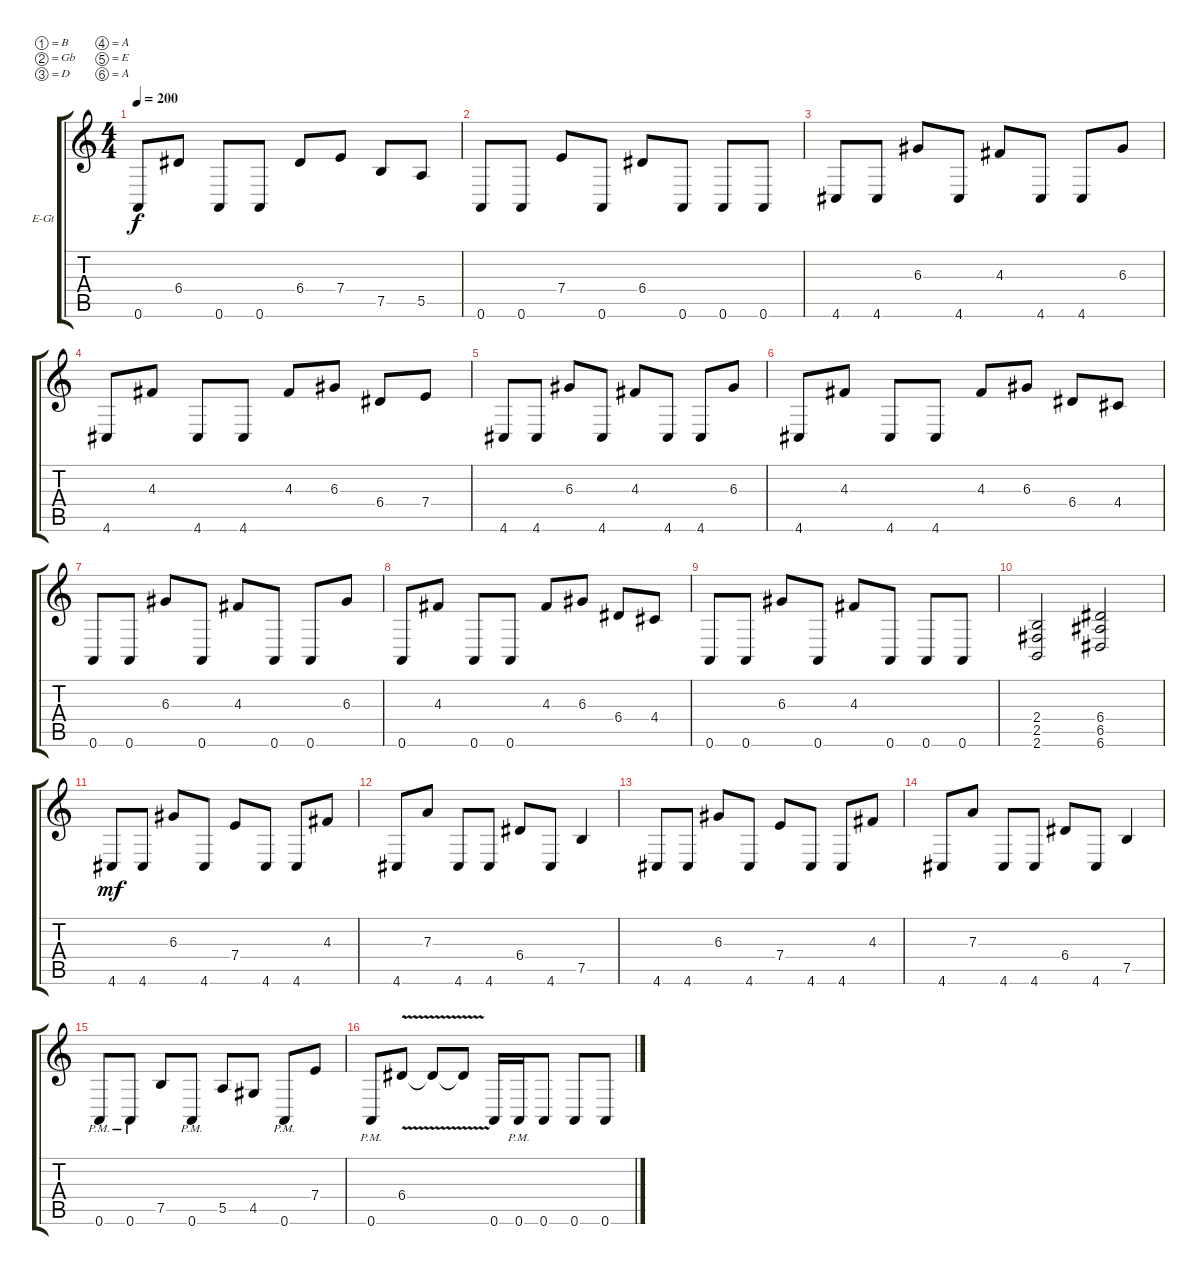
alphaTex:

\bracketExtendMode groupsimilarinstruments
\firstSystemTrackNameOrientation horizontal
\otherSystemsTrackNameOrientation horizontal
\track ("Nevan Motherfucker" "E-Gt") {instrument distortionguitar}
\staff {score tabs}
\tuning (B3 Gb3 D3 A2 E2 A1)
\ts (4 4)
\tempo 200
\clef g2
\ks c
0.6.8{dy f} 6.4.8 0.6.8 0.6.8 6.4.8 7.4.8 7.5.8 5.5.8 |
0.6.8 0.6.8 7.4.8 0.6.8 6.4.8 0.6.8 0.6.8 0.6.8 |
4.6.8 4.6.8 6.3.8 4.6.8 4.3.8 4.6.8 4.6.8 6.3.8 |
4.6.8 4.3.8 4.6.8 4.6.8 4.3.8 6.3.8 6.4.8 7.4.8 |
4.6.8 4.6.8 6.3.8 4.6.8 4.3.8 4.6.8 4.6.8 6.3.8 |
4.6.8 4.3.8 4.6.8 4.6.8 4.3.8 6.3.8 6.4.8 4.4.8 |
0.6.8 0.6.8 6.3.8 0.6.8 4.3.8 0.6.8 0.6.8 6.3.8 |
0.6.8 4.3.8 0.6.8 0.6.8 4.3.8 6.3.8 6.4.8 4.4.8 |
0.6.8 0.6.8 6.3.8 0.6.8 4.3.8 0.6.8 0.6.8 0.6.8 |
(2.4 2.5 2.6).2 (6.4 6.5 6.6).2 |
4.6.8{dy mf} 4.6.8 6.3.8 4.6.8 7.4.8 4.6.8 4.6.8 4.3.8 |
4.6.8 7.3.8 4.6.8 4.6.8 6.4.8 4.6.8 7.5.4 |
4.6.8 4.6.8 6.3.8 4.6.8 7.4.8 4.6.8 4.6.8 4.3.8 |
4.6.8 7.3.8 4.6.8 4.6.8 6.4.8 4.6.8 7.5.4 |
0.6{pm}.8 0.6{pm}.8 7.5.8 0.6{pm}.8 5.5.8 4.5.8 0.6{pm}.8 7.4.8 |
0.6{pm}.8 6.4{v}.8 6.4{v t}.8 6.4{v t}.8 0.6.16 0.6{pm}.16 0.6.8 0.6.8 0.6.8
